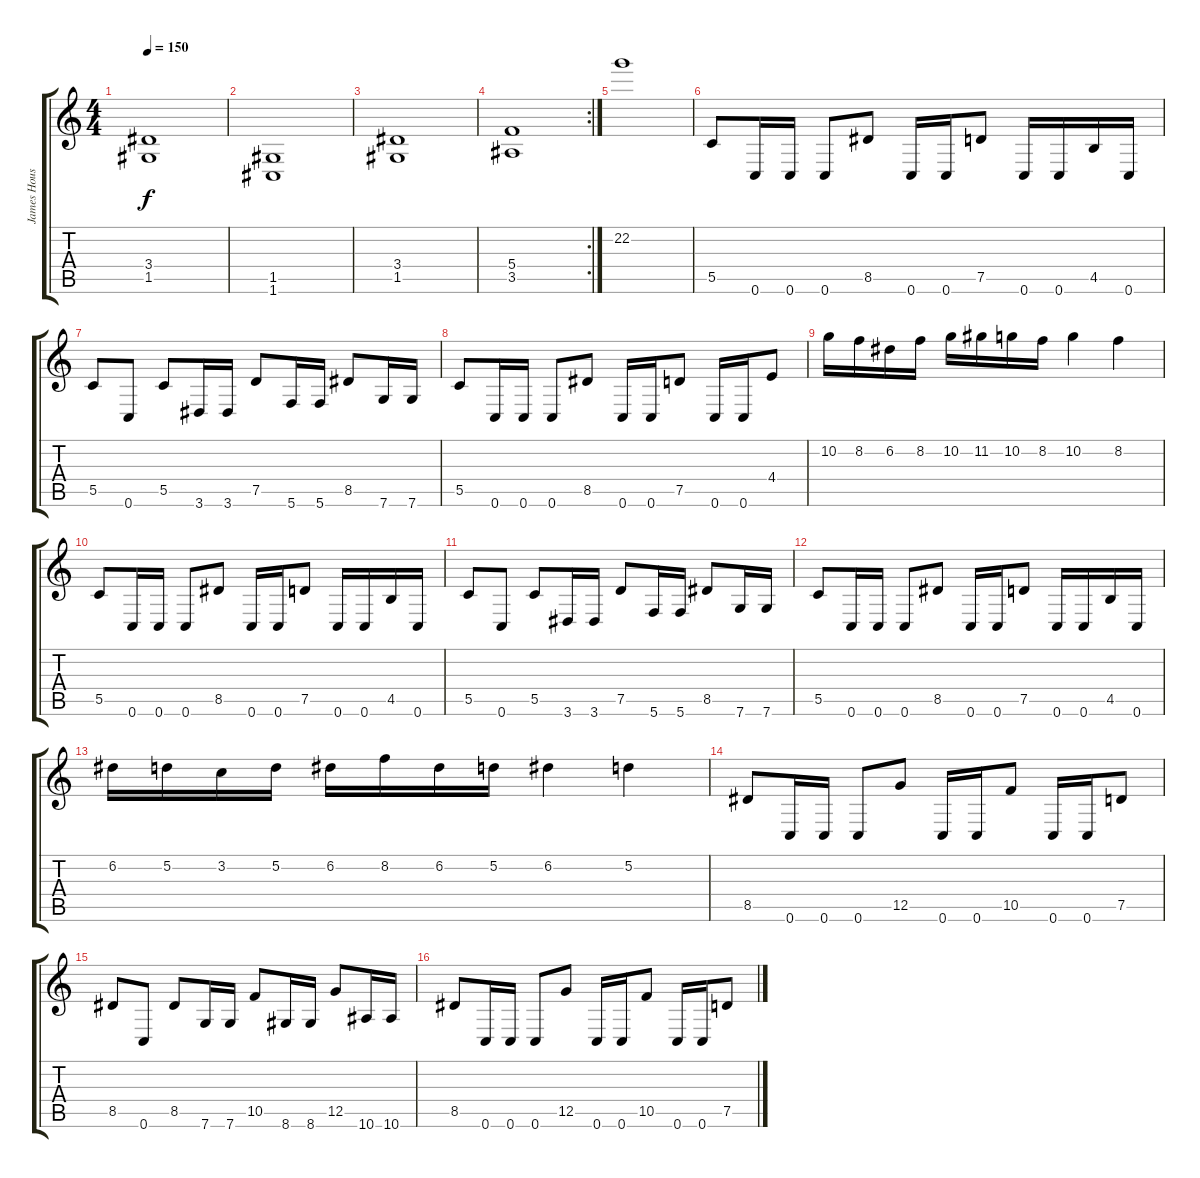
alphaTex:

\track ("James Houseman" "James Hous") {instrument distortionguitar}
\staff {score tabs}
\tuning (D4 A3 F3 C3 G2 C2) {hide}
\ts (4 4)
\tempo 150
\clef g2
\ks c
(3.4 1.5).1{dy f} |
(1.5 1.6).1 |
(3.4 1.5).1 |
\rc 2
(5.4 3.5).1 |
22.2.1 |
5.5.8 0.6.16 0.6.16 0.6.8 8.5.8 0.6.16 0.6.16 7.5.8 0.6.16 0.6.16 4.5.16 0.6.16 |
5.5.8 0.6.8 5.5.8 3.6.16 3.6.16 7.5.8 5.6.16 5.6.16 8.5.8 7.6.16 7.6.16 |
5.5.8 0.6.16 0.6.16 0.6.8 8.5.8 0.6.16 0.6.16 7.5.8 0.6.16 0.6.16 4.4.8 |
10.2.16 8.2.16 6.2.16 8.2.16 10.2.16 11.2.16 10.2.16 8.2.16 10.2.4 8.2.4 |
5.5.8 0.6.16 0.6.16 0.6.8 8.5.8 0.6.16 0.6.16 7.5.8 0.6.16 0.6.16 4.5.16 0.6.16 |
5.5.8 0.6.8 5.5.8 3.6.16 3.6.16 7.5.8 5.6.16 5.6.16 8.5.8 7.6.16 7.6.16 |
5.5.8 0.6.16 0.6.16 0.6.8 8.5.8 0.6.16 0.6.16 7.5.8 0.6.16 0.6.16 4.5.16 0.6.16 |
6.2.16 5.2.16 3.2.16 5.2.16 6.2.16 8.2.16 6.2.16 5.2.16 6.2.4 5.2.4 |
8.5.8 0.6.16 0.6.16 0.6.8 12.5.8 0.6.16 0.6.16 10.5.8 0.6.16 0.6.16 7.5.8 |
8.5.8 0.6.8 8.5.8 7.6.16 7.6.16 10.5.8 8.6.16 8.6.16 12.5.8 10.6.16 10.6.16 |
8.5.8 0.6.16 0.6.16 0.6.8 12.5.8 0.6.16 0.6.16 10.5.8 0.6.16 0.6.16 7.5.8
